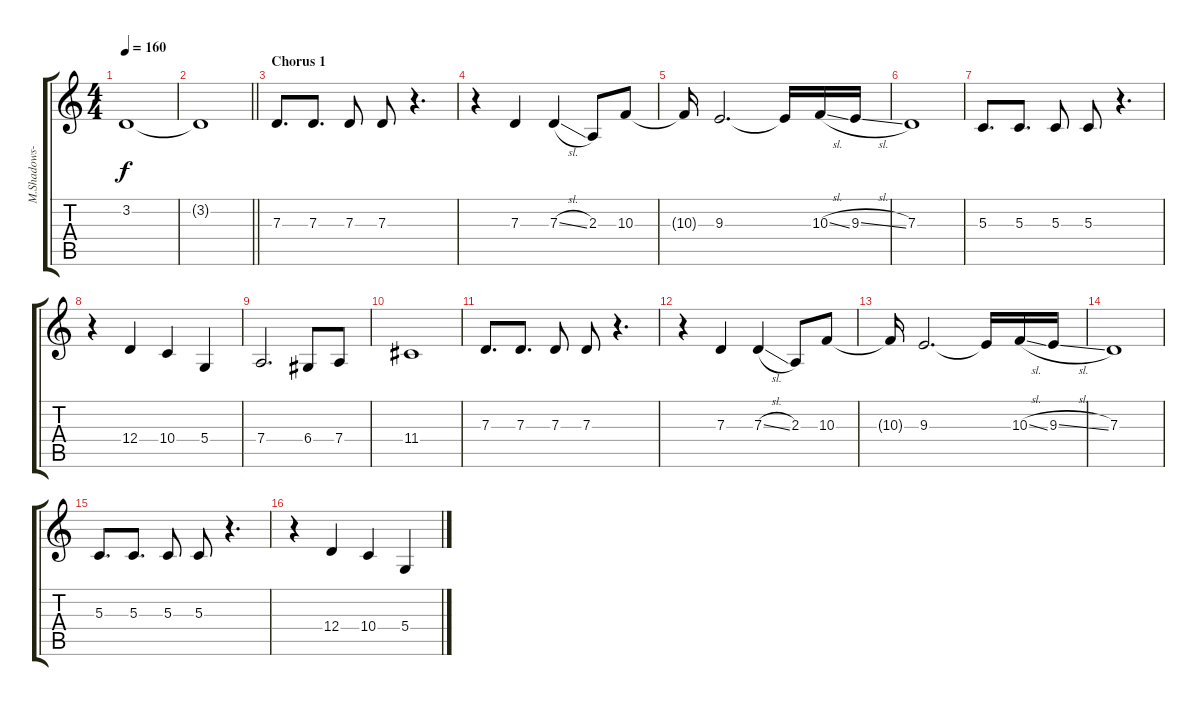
\track ("M.Shadows-Vocals" "M.Shadows-") {instrument clarinet}
\staff {score tabs}
\tuning (E4 B3 G3 D3 A2 E2) {hide}
\ts (4 4)
\tempo 160
\clef g2
\ks c
3.2.1{dy f} |
\barLineRight lightlight
3.2{t}.1 |
\section ("" "Chorus 1")
7.3.8{d volume 15} 7.3.8{d} 7.3.8 7.3.8 r.4{d} |
r.4 7.3.4 7.3{sl}.4 2.3.8 10.3.8 |
10.3{t}.16 9.3.2{d} 9.3{t}.16 10.3{sl}.16 9.3{sl}.16 |
7.3.1 |
5.3.8{d} 5.3.8{d} 5.3.8 5.3.8 r.4{d} |
r.4 12.4.4 10.4.4 5.4.4 |
7.4.2{d} 6.4.8 7.4.8 |
11.4.1 |
7.3.8{d} 7.3.8{d} 7.3.8 7.3.8 r.4{d} |
r.4 7.3.4 7.3{sl}.4 2.3.8 10.3.8 |
10.3{t}.16 9.3.2{d} 9.3{t}.16 10.3{sl}.16 9.3{sl}.16 |
7.3.1 |
5.3.8{d} 5.3.8{d} 5.3.8 5.3.8 r.4{d} |
r.4 12.4.4 10.4.4 5.4.4
